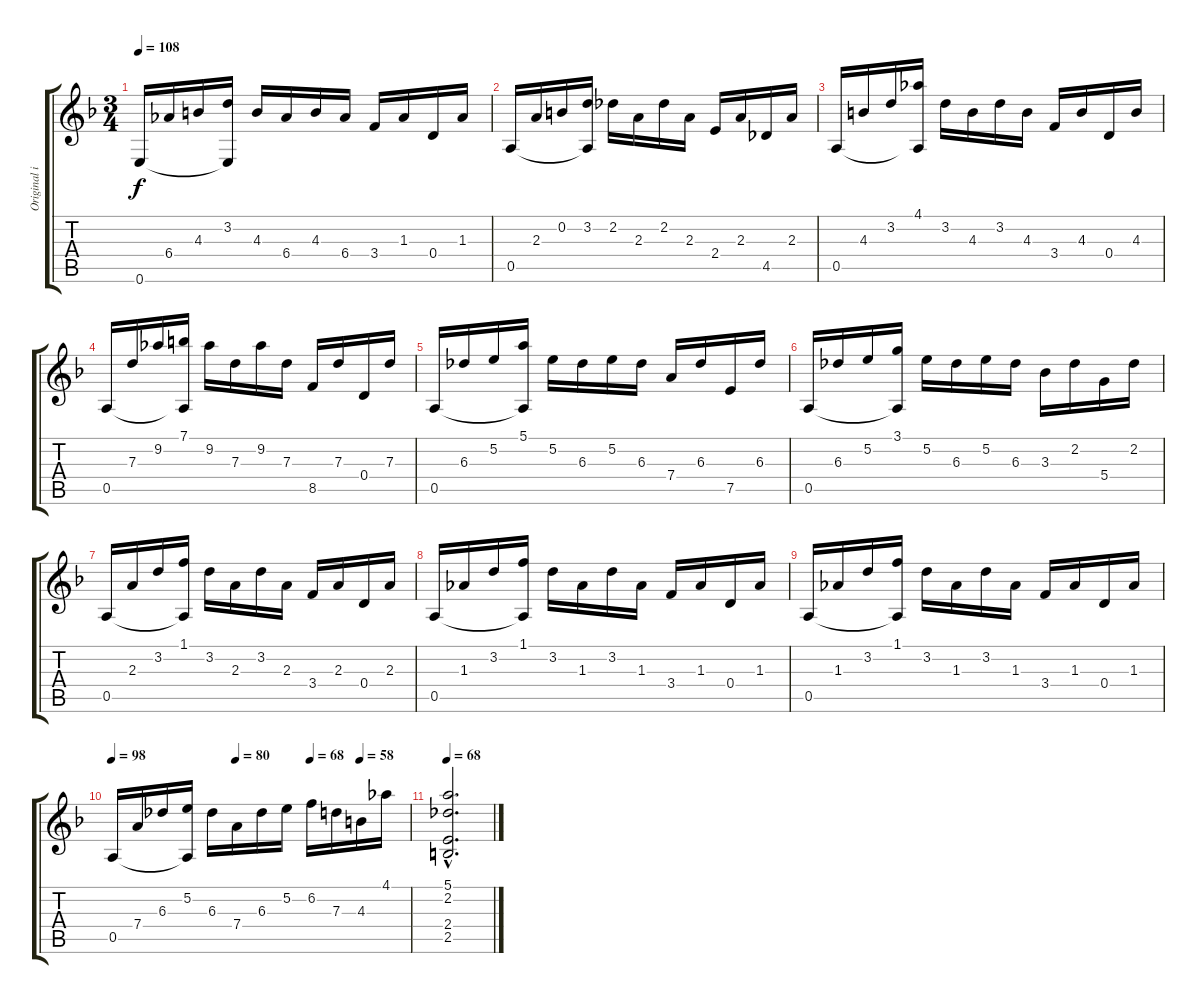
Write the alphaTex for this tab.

\track ("Original in c minor for Lute" "Original i") {instrument acousticguitarnylon}
\staff {score tabs}
\tuning (E4 B3 G3 D3 A2 E2) {hide}
\ts (3 4)
\tempo 108
\clef g2
\ks dminor
0.6.16{dy f} 6.4.16 4.3.16 (3.2 0.6{t}).16 4.3.16 6.4.16 4.3.16 6.4.16 3.4.16 1.3.16 0.4.16 1.3.16 |
0.5.16 2.3.16 0.2.16 (3.2 0.5{t}).16 2.2.16 2.3.16 2.2.16 2.3.16 2.4.16 2.3.16 4.5.16 2.3.16 |
0.5.16 4.3.16 3.2.16 (4.1 0.5{t}).16 3.2.16 4.3.16 3.2.16 4.3.16 3.4.16 4.3.16 0.4.16 4.3.16 |
0.5.16 7.3.16 9.2.16 (7.1 0.5{t}).16 9.2.16 7.3.16 9.2.16 7.3.16 8.5.16 7.3.16 0.4.16 7.3.16 |
0.5.16 6.3.16 5.2.16 (5.1 0.5{t}).16 5.2.16 6.3.16 5.2.16 6.3.16 7.4.16 6.3.16 7.5.16 6.3.16 |
0.5.16 6.3.16 5.2.16 (3.1 0.5{t}).16 5.2.16 6.3.16 5.2.16 6.3.16 3.3.16 2.2.16 5.4.16 2.2.16 |
0.5.16 2.3.16 3.2.16 (1.1 0.5{t}).16 3.2.16 2.3.16 3.2.16 2.3.16 3.4.16 2.3.16 0.4.16 2.3.16 |
0.5.16 1.3.16 3.2.16 (1.1 0.5{t}).16 3.2.16 1.3.16 3.2.16 1.3.16 3.4.16 1.3.16 0.4.16 1.3.16 |
0.5.16 1.3.16 3.2.16 (1.1 0.5{t}).16 3.2.16 1.3.16 3.2.16 1.3.16 3.4.16 1.3.16 0.4.16 1.3.16 |
\tempo 98
\tempo (80 0.4166666666666667)
\tempo (68 0.6666666666666666)
\tempo (58 0.8333333333333334)
0.5.16 7.4.16 6.3.16 (5.2 0.5{t}).16 6.3.16 7.4.16{volume 10} 6.3.16 5.2.16 6.2.16{volume 8} 7.3.16 4.3.16{volume 6} 4.1.16 |
\tempo 68
(5.1{hac} 2.2{hac} 2.4{hac} 2.5{hac}).2{d volume 10}
